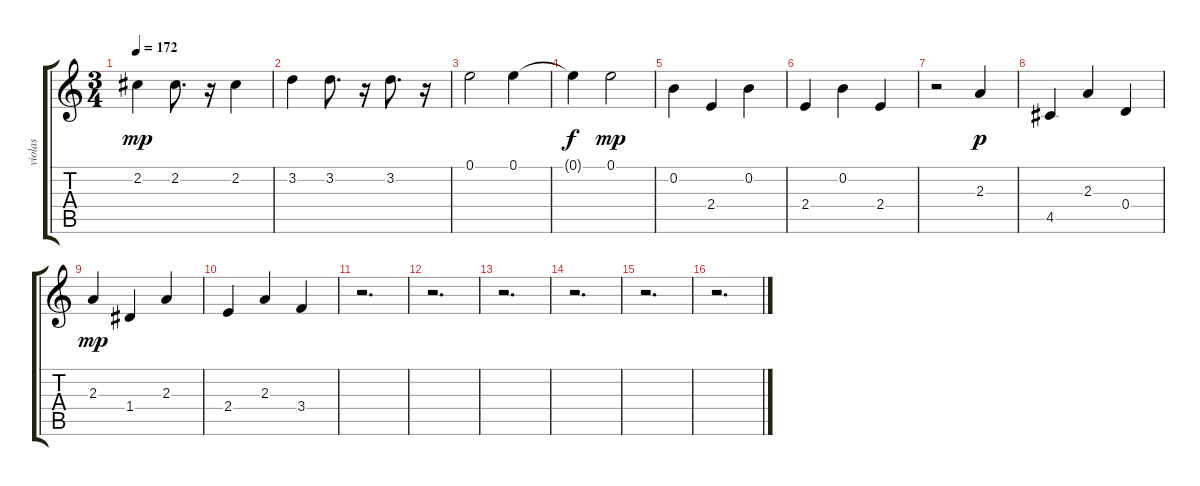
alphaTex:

\track ("violas" "violas") {instrument contrabass}
\staff {score tabs}
\tuning (E4 B3 G3 D3 A2 E2) {hide}
\ts (3 4)
\tempo 172
\clef g2
\ks c
2.2.4{dy mp} 2.2.8{d} r.16 2.2.4 |
3.2.4 3.2.8{d} r.16 3.2.8{d} r.16 |
0.1.2 0.1.4 |
0.1{t}.4{dy f} 0.1.2{dy mp} |
0.2.4 2.4.4 0.2.4 |
2.4.4 0.2.4 2.4.4 |
r.2 2.3.4{dy p} |
4.5.4 2.3.4 0.4.4 |
2.3.4{dy mp} 1.4.4 2.3.4 |
2.4.4 2.3.4 3.4.4 |
r.2{d} |
r.2{d} |
r.2{d} |
r.2{d} |
r.2{d} |
r.2{d}
